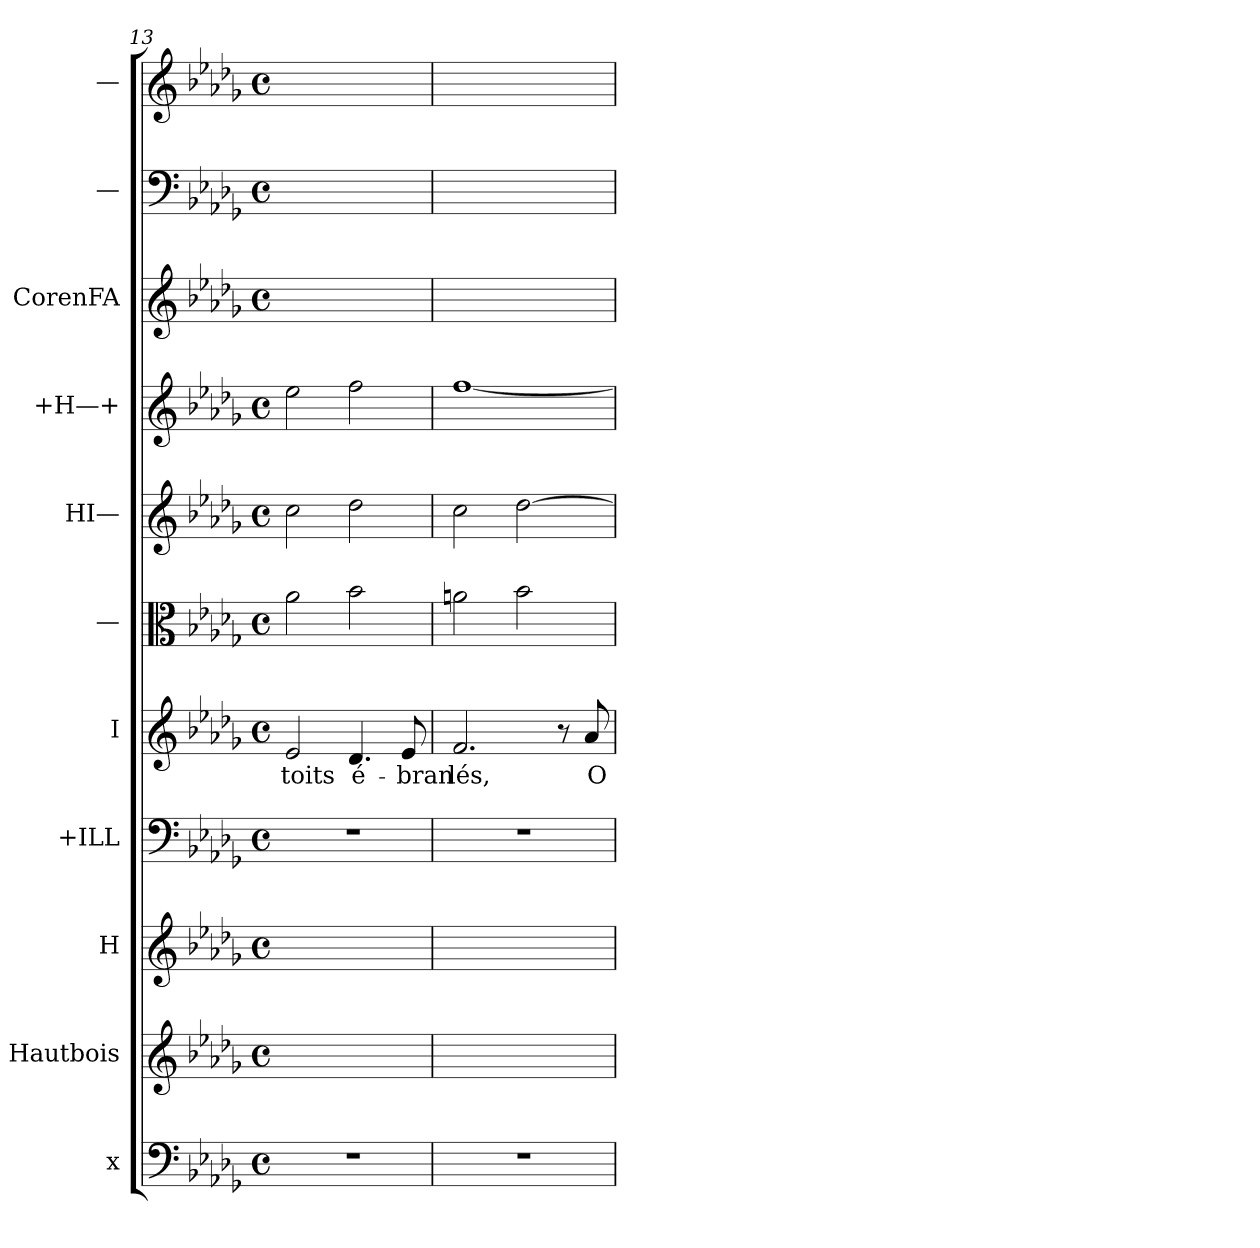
**kern	**kern	**kern	**kern	**kern	**text	**kern	**kern	**kern	**kern	**kern	**kern
*part11	*part10	*part9	*part8	*part7	*part7	*part6	*part5	*part4	*part3	*part2	*part1
*staff11	*staff10	*staff9	*staff8	*staff7	*staff7	*staff6	*staff5	*staff4	*staff3	*staff2	*staff1
*I"x	*I"Hautbois	*I"H	*I"+ILL	*I"I	*	*I"—	*I"HI—	*I"+H—+	*I"CorenFA	*I"—	*I"—
*clefF4	*clefG2	*clefG2	*clefF4	*clefG2	*	*clefC3	*clefG2	*clefG2	*clefG2	*clefF4	*clefG2
*k[b-e-a-d-g-]	*k[b-e-a-d-g-]	*k[b-e-a-d-g-]	*k[b-e-a-d-g-]	*k[b-e-a-d-g-]	*	*k[b-e-a-d-g-]	*k[b-e-a-d-g-]	*k[b-e-a-d-g-]	*k[b-e-a-d-g-]	*k[b-e-a-d-g-]	*k[b-e-a-d-g-]
*M4/4	*M4/4	*M4/4	*M4/4	*M4/4	*	*M4/4	*M4/4	*M4/4	*M4/4	*M4/4	*M4/4
*met(c)	*met(c)	*met(c)	*met(c)	*met(c)	*	*met(c)	*met(c)	*met(c)	*met(c)	*met(c)	*met(c)
=13	=13	=13	=13	=13	=13	=13	=13	=13	=13	=13	=13
1r	1ryy	1ryy	1r	2e-i/	toits	2a-i\	2cci\	2ee-i\	1ryy	1ryy	1ryy
.	.	.	.	4.d-i/	é-	2b-i\	2dd-i\	2ffi\	.	.	.
.	.	.	.	8e-i/	bran	.	.	.	.	.	.
=14	=14	=14	=14	=14	=14	=14	=14	=14	=14	=14	=14
1r	1ryy	1ryy	1r	2.fi/	lés,	2ani\	2cci\	[1ffi/	1ryy	1ryy	1ryy
.	.	.	.	.	.	2b-i\	[2dd-i\	.	.	.	.
.	.	.	.	8r	.	.	.	.	.	.	.
.	.	.	.	8a-i/	O	.	.	.	.	.	.
=	=	=	=	=	=	=	=	=	=	=	=
*-	*-	*-	*-	*-	*-	*-	*-	*-	*-	*-	*-
